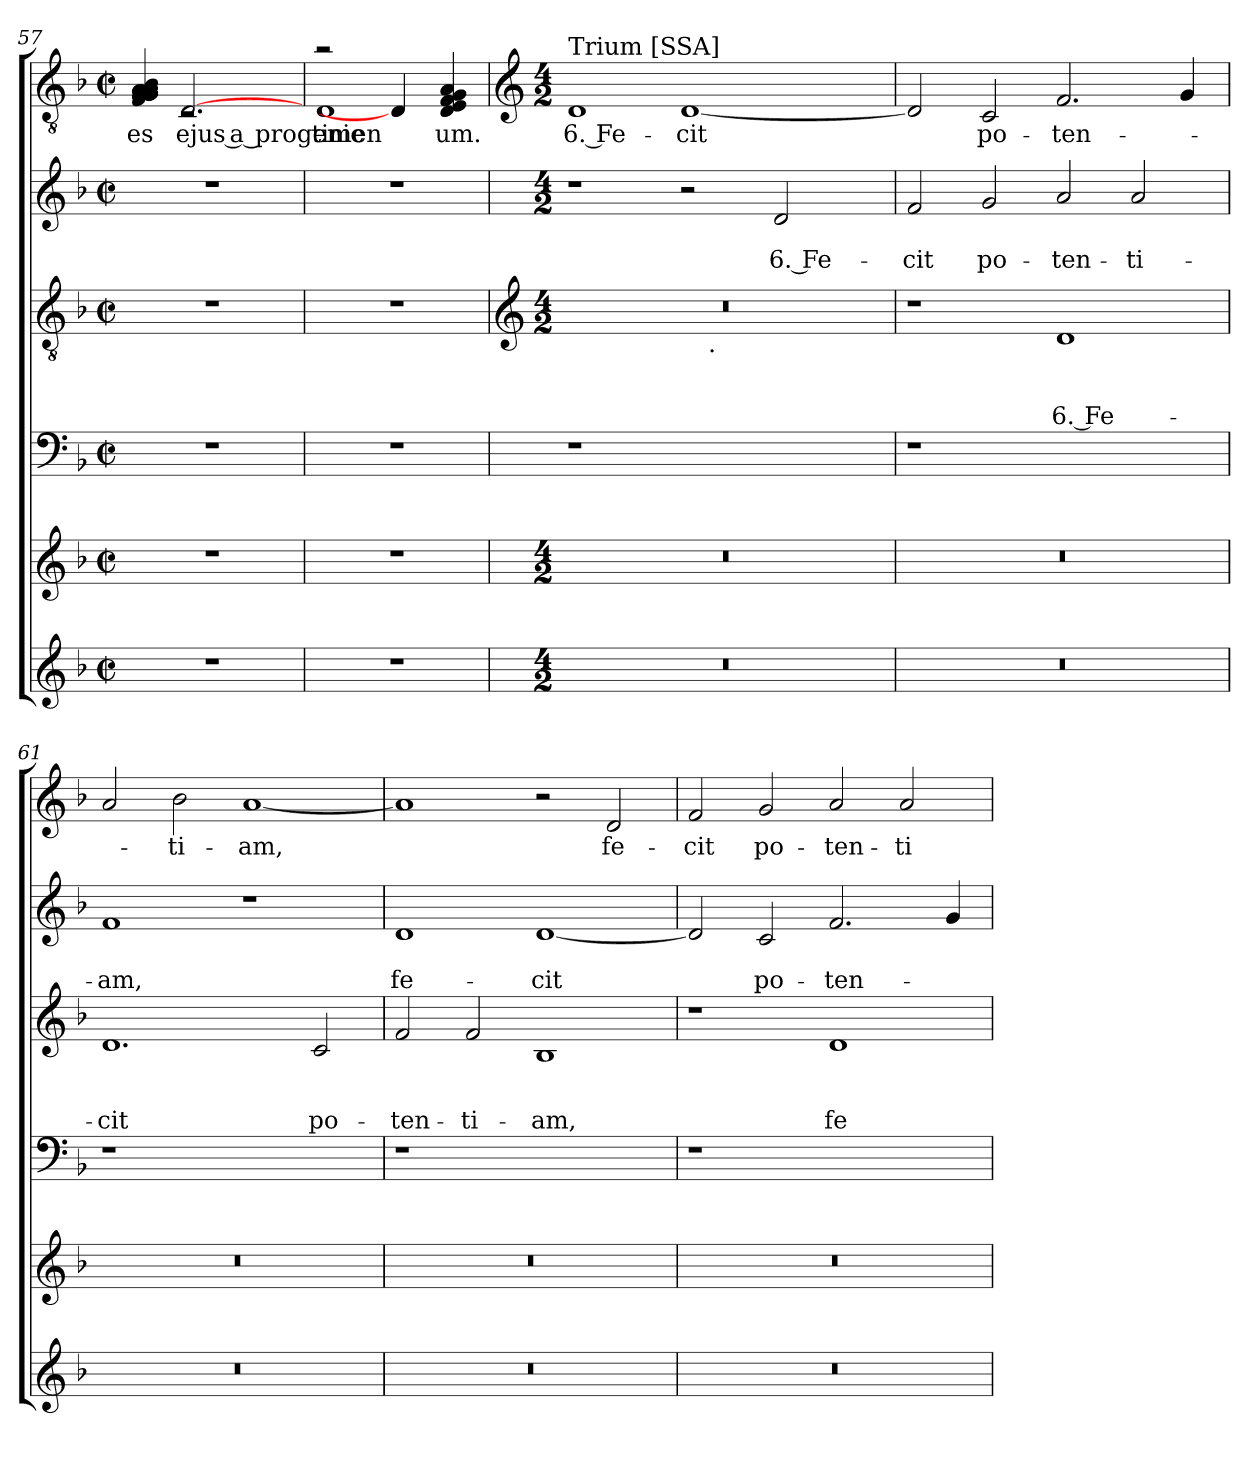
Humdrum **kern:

**kern	**kern	**kern	**kern	**text	**text	**text	**kern	**text	**text	**kern	**text
*part6	*part5	*part4	*part3	*part3	*part3	*part3	*part2	*part2	*part2	*part1	*part1
*staff6	*staff5	*staff4	*staff3	*staff3	*staff3	*staff3	*staff2	*staff2	*staff2	*staff1	*staff1
!!LO:LB:g=z
*clefG2	*clefG2	*clefF4	*clefGv2	*	*	*	*clefG2	*	*	*clefGv2	*
*k[b-]	*k[b-]	*k[b-]	*k[b-]	*	*	*	*k[b-]	*	*	*k[b-]	*
*F:	*F:	*F:	*F:	*	*	*	*F:	*	*	*F:	*
*M2/2	*M2/2	*M2/2	*M2/2	*	*	*	*M2/2	*	*	*M2/2	*
*met(c|)	*met(c|)	*met(c|)	*met(c|)	*	*	*	*met(c|)	*	*	*met(c|)	*
=57	=57	=57	=57	=57	=57	=57	=57	=57	=57	=57	=57
!	!	!	!	!	!	!	!	!	!	!LO:N:n=1:head=solid	!
!	!	!	!	!	!	!	!	!	!	!LO:N:n=2:head=solid	!
!	!	!	!	!	!	!	!	!	!	!LO:N:n=3:head=solid	!
!	!	!	!	!	!	!	!	!	!	!LO:N:n=4:head=solid	!
!	!	!	!	!	!	!	!	!	!	!LO:N:n=5:head=solid	!
!	!	!	!	!	!	!	!	!	!	!LO:N:n=6:head=solid	!
!	!	!	!	!	!	!	!	!	!	!LO:N:n=7:head=solid	!
!	!	!	!	!	!	!	!	!	!	!LO:N:n=8:head=solid	!
!	!	!	!	!	!	!	!	!	!	!LO:N:n=9:head=solid	!
!	!	!	!	!	!	!	!	!	!	!LO:N:n=10:head=solid	!LO:LY:b:rj
*	*	*	*	*	*	*	*	*	*	*^	*
1r	1r	1r	1r	.	.	.	1r	.	.	4F/ 4G/ 4G/ 4G/ 4G/ 4G/ 4A/ 4A/ 4A/ 4B-/	4ryy	-es
!	!	!	!	!	!	!	!	!	!	!	!	!LO:LY:b
.	.	.	.	.	.	.	.	.	.	[2.D	2rC	ejus a progenie
.	.	.	.	.	.	.	.	.	.	.	4ryy	.
=58	=58	=58	=58	=58	=58	=58	=58	=58	=58	=58	=58	=58
!	!	!	!	!	!	!	!	!	!	!	!	!LO:LY:b
1r	1r	1r	1r	.	.	.	1r	.	.	2ra	1D	timen-
.	.	.	.	.	.	.	.	.	.	4D]	.	.
!	!	!	!	!	!	!	!	!	!	!LO:N:n=1:head=solid	!	!
!	!	!	!	!	!	!	!	!	!	!LO:N:n=2:head=solid	!	!
!	!	!	!	!	!	!	!	!	!	!LO:N:n=3:head=solid	!	!
!	!	!	!	!	!	!	!	!	!	!LO:N:n=4:head=solid	!	!
!	!	!	!	!	!	!	!	!	!	!LO:N:n=5:head=solid	!	!LO:LY:b
.	.	.	.	.	.	.	.	.	.	4D/ 4E/ 4F/ 4G/ 4A/	.	-um.
*	*	*	*	*	*	*	*	*	*	*v	*v	*
!!LO:LB:g=z
=59	=59	=59	=59	=59	=59	=59	=59	=59	=59	=59	=59
*	*	*	*clefG2	*	*	*	*	*	*	*clefG2	*
*M4/2	*M4/2	*	*M4/2	*	*	*	*M4/2	*	*	*M4/2	*
!	!	!	!	!	!	!	!	!	!	!LO:TX:a:t=Trium [SSA]	!
!	!	!	!	!	!	!	!	!	!	!	!LO:LY:b:rj
*	*	*	*^	*	*	*	*	*	*	*	*
0r	0r	1r	0r	1ryy	.	.	.	1r	.	.	1d	-6. Fe-
!	!	!	!	!	!	!	!	!	!	!	!	!LO:LY:b
.	.	1ryy	.	16.ryy	.	.	.	2r	.	.	[<1d	-cit
!	!	!	!	!LO:TX:b:t=.	!	!	!	!	!	!	!	!
.	.	.	.	2ryy	.	.	.	.	.	.	.	.
!	!	!	!	!	!	!	!	!	!	!LO:LY:b:rj	!	!
.	.	.	.	.	.	.	.	2d/	.	6. Fe-	.	.
.	.	.	.	4ryy	.	.	.	.	.	.	.	.
.	.	.	.	8ryy	.	.	.	.	.	.	.	.
.	.	.	.	32ryy	.	.	.	.	.	.	.	.
=60	=60	=60	=60	=60	=60	=60	=60	=60	=60	=60	=60	=60
!	!	!	!	!	!	!	!	!	!	!LO:LY:b	!	!
*	*	*	*v	*v	*	*	*	*	*	*	*	*
0r	0r	1r	1r	.	.	.	2f/	.	-cit	2d/]	.
!	!	!	!	!	!	!	!	!	!LO:LY:b	!	!LO:LY:b
.	.	.	.	.	.	.	2g/	.	po-	2c/	po-
!	!	!	!	!	!	!LO:LY:b:rj	!	!	!LO:LY:b	!	!LO:LY:b
.	.	1ryy	1d	.	.	6. Fe-	2a/	.	-ten-	2.f/	-ten-
!	!	!	!	!	!	!	!	!	!LO:LY:b:rj	!	!
.	.	.	.	.	.	.	2a/	.	-ti-	.	.
.	.	.	.	.	.	.	.	.	.	4g/	.
=61	=61	=61	=61	=61	=61	=61	=61	=61	=61	=61	=61
!	!	!	!	!	!	!LO:LY:b	!	!	!LO:LY:b	!	!
0r	0r	1r	1.d	.	.	-cit	1f	.	-am,	2a/	.
!	!	!	!	!	!	!	!	!	!	!	!LO:LY:b
.	.	.	.	.	.	.	.	.	.	2b-\	-ti-
!	!	!	!	!	!	!	!	!	!	!	!LO:LY:b
.	.	1ryy	.	.	.	.	1r	.	.	[<1a	-am,
!	!	!	!	!	!	!LO:LY:b	!	!	!	!	!
.	.	.	2c/	.	.	po-	.	.	.	.	.
=62	=62	=62	=62	=62	=62	=62	=62	=62	=62	=62	=62
!	!	!	!	!	!	!LO:LY:b	!	!	!LO:LY:b	!	!
0r	0r	1r	2f/	.	.	-ten-	1d	.	fe-	1a]	.
!	!	!	!	!	!	!LO:LY:b:rj	!	!	!	!	!
.	.	.	2f/	.	.	-ti-	.	.	.	.	.
!	!	!	!	!	!	!LO:LY:b	!	!	!LO:LY:b	!	!
.	.	1ryy	1B-	.	.	-am,	[<1d	.	-cit	2r	.
!	!	!	!	!	!	!	!	!	!	!	!LO:LY:b
.	.	.	.	.	.	.	.	.	.	2d/	fe-
=63	=63	=63	=63	=63	=63	=63	=63	=63	=63	=63	=63
!	!	!	!	!	!	!	!	!	!	!	!LO:LY:b
0r	0r	1r	1r	.	.	.	2d/]	.	.	2f/	-cit
!	!	!	!	!	!	!	!	!	!LO:LY:b	!	!LO:LY:b
.	.	.	.	.	.	.	2c/	.	po-	2g/	po-
!	!	!	!	!	!	!LO:LY:b	!	!	!LO:LY:b	!	!LO:LY:b
.	.	1ryy	1d	.	.	fe-	2.f/	.	-ten-	2a/	-ten-
!	!	!	!	!	!	!	!	!	!	!	!LO:LY:b
.	.	.	.	.	.	.	.	.	.	2a/	-ti-
.	.	.	.	.	.	.	4g/	.	.	.	.
=	=	=	=	=	=	=	=	=	=	=	=
*-	*-	*-	*-	*-	*-	*-	*-	*-	*-	*-	*-
